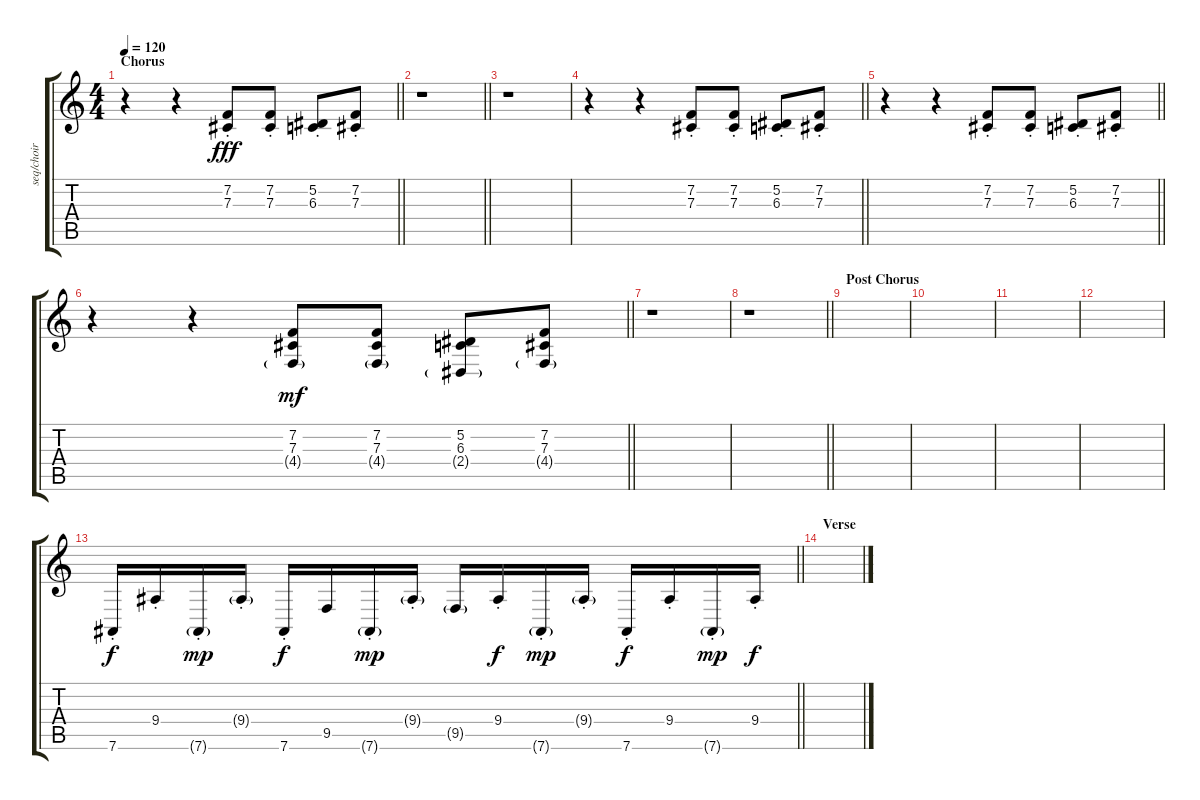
\track ("seq/choir" "seq/choir") {instrument pad7halo}
\staff {score tabs}
\tuning (Eb4 Bb3 Gb3 Db3 Ab2 Eb2) {hide}
\ts (4 4)
\section ("" "Chorus")
\tempo 120
\clef g2
\barLineRight lightlight
\ks c
r.4{dy f} r.4 (7.2{st} 7.3{st}).8{dy fff} (7.2{st} 7.3{st}).8 (5.2{st} 6.3{st}).8 (7.2{st} 7.3{st}).8 |
\barLineRight lightlight
r.1 |
r.1 |
\barLineRight lightlight
r.4 r.4 (7.2{st} 7.3{st}).8 (7.2{st} 7.3{st}).8 (5.2{st} 6.3{st}).8 (7.2{st} 7.3{st}).8 |
\barLineRight lightlight
r.4 r.4 (7.2{st} 7.3{st}).8 (7.2{st} 7.3{st}).8 (5.2{st} 6.3{st}).8 (7.2{st} 7.3{st}).8 |
\barLineRight lightlight
r.4 r.4 (7.2 7.3 4.4{g}).8{dy mf} (7.2 7.3 4.4{g}).8 (5.2 6.3 2.4{g}).8 (7.2 7.3 4.4{g}).8 |
r.1 |
\barLineRight lightlight
r.1 |
\section ("" "Post Chorus")
|
|
|
|
\barLineRight lightlight
7.6{st}.16{dy f} 9.4{st}.16 7.6{g st}.16{dy mp} 9.4{g st}.16 7.6{st}.16{dy f} 9.5.16 7.6{g st}.16{dy mp} 9.4{g st}.16 9.5{g}.16 9.4{st}.16{dy f} 7.6{g st}.16{dy mp} 9.4{g st}.16 7.6{st}.16{dy f} 9.4{st}.16 7.6{g st}.16{dy mp} 9.4{st}.16{dy f} |
\section ("" "Verse")
